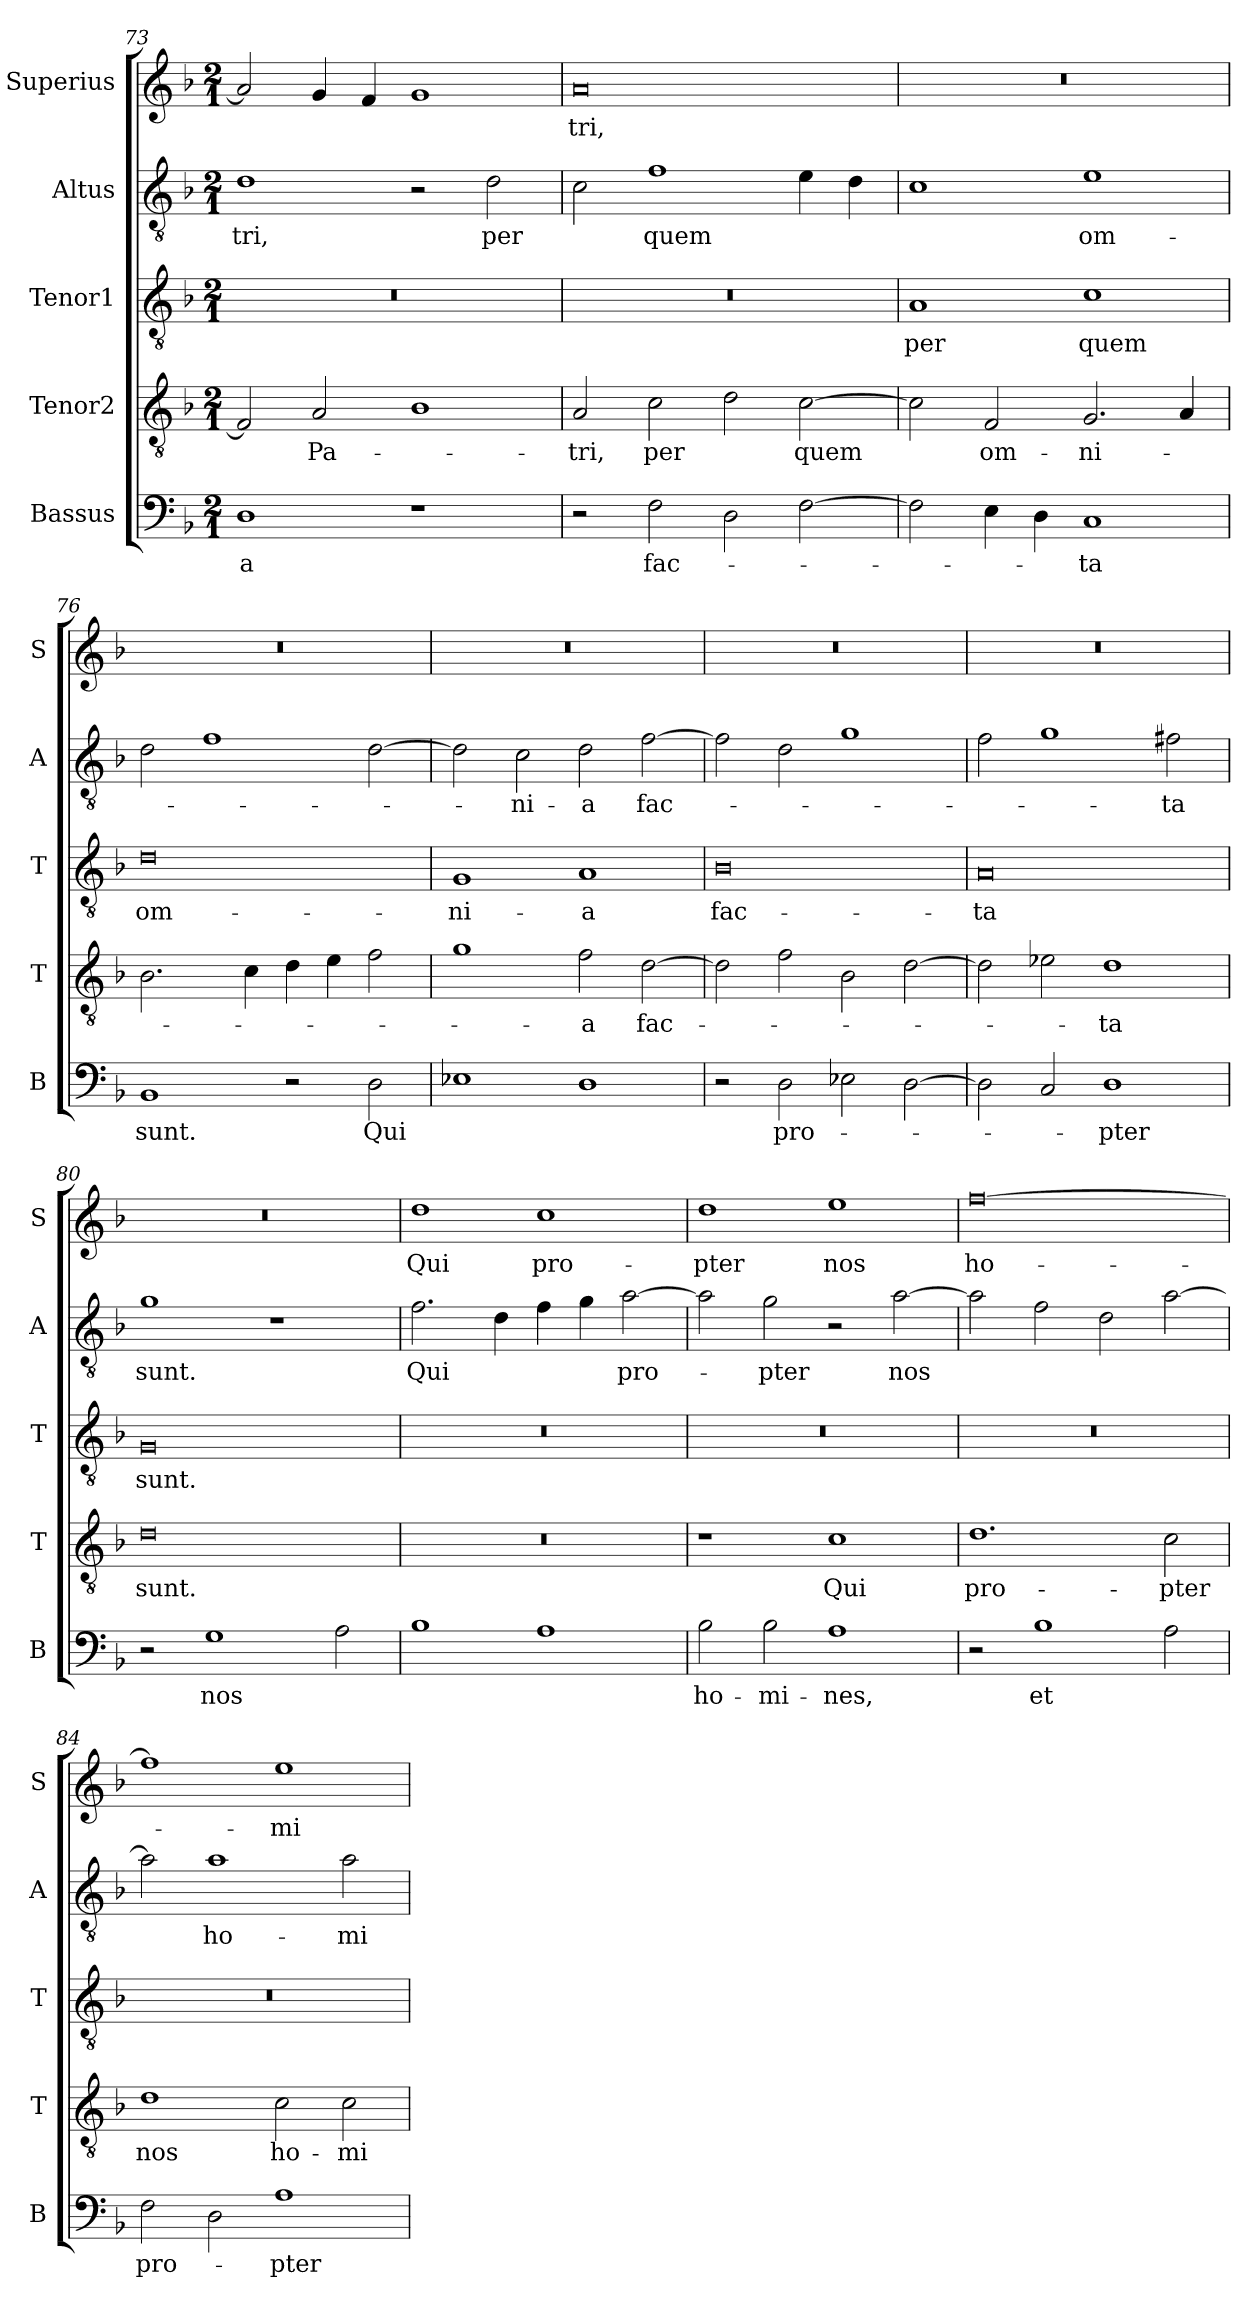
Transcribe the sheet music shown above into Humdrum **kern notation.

**kern	**text	**kern	**text	**kern	**text	**kern	**text	**kern	**text
*part5	*part5	*part4	*part4	*part3	*part3	*part2	*part2	*part1	*part1
*staff5	*staff5	*staff4	*staff4	*staff3	*staff3	*staff2	*staff2	*staff1	*staff1
*I"Bassus	*	*I"Tenor2	*	*I"Tenor1	*	*I"Altus	*	*I"Superius	*
*I'B	*	*I'T	*	*I'T	*	*I'A	*	*I'S	*
*clefF4	*	*clefGv2	*	*clefGv2	*	*clefGv2	*	*clefG2	*
*k[b-]	*	*k[b-]	*	*k[b-]	*	*k[b-]	*	*k[b-]	*
*M2/1	*	*M2/1	*	*M2/1	*	*M2/1	*	*M2/1	*
=73	=73	=73	=73	=73	=73	=73	=73	=73	=73
1D	-a	2F/]	.	0r	.	1d	-tri,	2a/]	.
.	.	2A/	Pa-	.	.	.	.	4g/	.
.	.	.	.	.	.	.	.	4f/	.
1r	.	1B-	.	.	.	2r	.	1g	.
.	.	.	.	.	.	2d\	per	.	.
=74	=74	=74	=74	=74	=74	=74	=74	=74	=74
2r	.	2A/	-tri,	0r	.	2c\	.	0a	-tri,
2F\	fac-	2c\	per	.	.	1f	quem	.	.
2D\	.	2d\	.	.	.	.	.	.	.
[2F\	.	[2c\	quem	.	.	4e\	.	.	.
.	.	.	.	.	.	4d\	.	.	.
=75	=75	=75	=75	=75	=75	=75	=75	=75	=75
2F\]	.	2c\]	.	1A	per	1c	.	0r	.
4E\	.	2F/	om-	.	.	.	.	.	.
4D\	.	.	.	.	.	.	.	.	.
1C	-ta	2.G/	-ni-	1c	quem	1e	om-	.	.
.	.	4A/	.	.	.	.	.	.	.
=76	=76	=76	=76	=76	=76	=76	=76	=76	=76
1BB-	sunt.	2.B-\	.	0d	om-	2d\	.	0r	.
.	.	.	.	.	.	1f	.	.	.
.	.	4c\	.	.	.	.	.	.	.
2r	.	4d\	.	.	.	.	.	.	.
.	.	4e\	.	.	.	.	.	.	.
2D\	Qui	2f\	.	.	.	[2d\	.	.	.
=77	=77	=77	=77	=77	=77	=77	=77	=77	=77
1E-X	.	1g	.	1G	-ni-	2d\]	.	0r	.
.	.	.	.	.	.	2c\	-ni-	.	.
1D	.	2f\	-a	1A	-a	2d\	-a	.	.
.	.	[2d\	fac-	.	.	[2f\	fac-	.	.
=78	=78	=78	=78	=78	=78	=78	=78	=78	=78
2r	.	2d\]	.	0B-	fac-	2f\]	.	0r	.
2D\	pro-	2f\	.	.	.	2d\	.	.	.
2E-X\	.	2B-\	.	.	.	1g	.	.	.
[2D\	.	[2d\	.	.	.	.	.	.	.
=79	=79	=79	=79	=79	=79	=79	=79	=79	=79
2D\]	.	2d\]	.	0A	-ta	2f\	.	0r	.
2C/	.	2e-X\	.	.	.	1g	.	.	.
1D	-pter	1d	-ta	.	.	.	.	.	.
.	.	.	.	.	.	2f#X\	-ta	.	.
=80	=80	=80	=80	=80	=80	=80	=80	=80	=80
2r	.	0d	sunt.	0G	sunt.	1g	sunt.	0r	.
1G	nos	.	.	.	.	.	.	.	.
.	.	.	.	.	.	1r	.	.	.
2A\	.	.	.	.	.	.	.	.	.
=81	=81	=81	=81	=81	=81	=81	=81	=81	=81
1B-	.	0r	.	0r	.	2.f\	Qui	1dd	Qui
.	.	.	.	.	.	4d\	.	.	.
1A	.	.	.	.	.	4f\	.	1cc	pro-
.	.	.	.	.	.	4g\	.	.	.
.	.	.	.	.	.	[2a\	pro-	.	.
=82	=82	=82	=82	=82	=82	=82	=82	=82	=82
2B-\	ho-	1r	.	0r	.	2a\]	.	1dd	-pter
2B-\	-mi-	.	.	.	.	2g\	-pter	.	.
1A	-nes,	1c	Qui	.	.	2r	.	1ee	nos
.	.	.	.	.	.	[2a\	nos	.	.
=83	=83	=83	=83	=83	=83	=83	=83	=83	=83
2r	.	1.d	pro-	0r	.	2a\]	.	[0ff	ho-
1B-	et	.	.	.	.	2f\	.	.	.
.	.	.	.	.	.	2d\	.	.	.
2A\	.	2c\	-pter	.	.	[2a\	.	.	.
=84	=84	=84	=84	=84	=84	=84	=84	=84	=84
2F\	pro-	1d	nos	0r	.	2a\]	.	1ff]	.
2D\	.	.	.	.	.	1a	ho-	.	.
1A	-pter	2c\	ho-	.	.	.	.	1ee	-mi-
.	.	2c\	-mi-	.	.	2a\	-mi-	.	.
=	=	=	=	=	=	=	=	=	=
*-	*-	*-	*-	*-	*-	*-	*-	*-	*-
